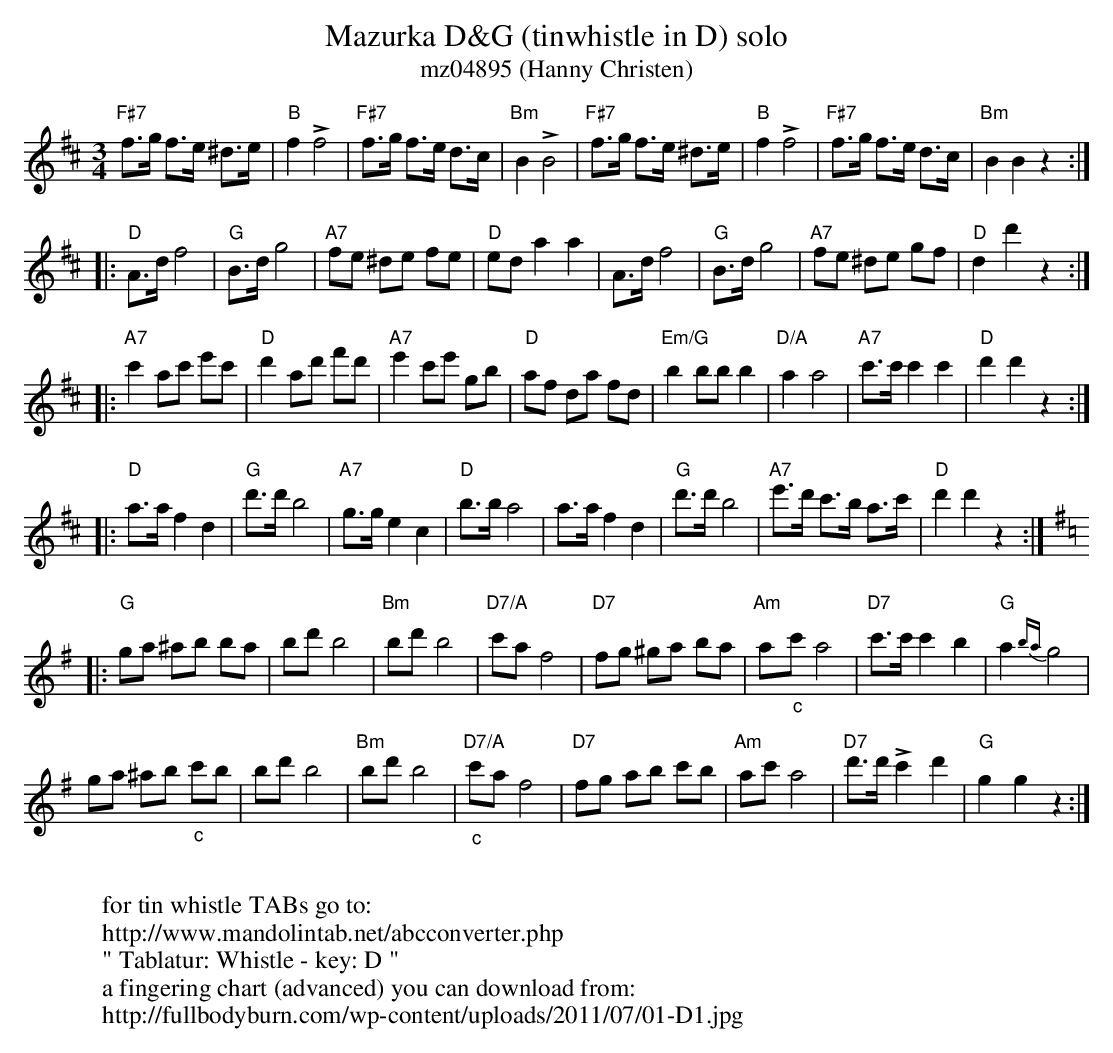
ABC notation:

X:1
T:Mazurka D&G (tinwhistle in D) solo
T:mz04895 (Hanny Christen)
M:3/4
L:1/8
K:D transpose=12
"F#7"f>g f>e ^d>e | "B"f2!>!f4 | "F#7"f>g f>e d>c | "Bm"B2 !>!B4 | "F#7"f>g f>e ^d>e | "B"f2!>!f4 | "F#7"f>g f>e d>c | "Bm"B2 B2z2 ::
"D"A>df4 | "G"B>dg4 | "A7"fe ^de fe | "D"eda2a2 | A>df4 | "G"B>dg4 | "A7"fe ^de gf | "D"d2d'2z2 ::
"A7"c'2ac' e'c' | "D"d'2ad' f'd' | "A7"e'2c'e' gb | "D"af da fd | "Em/G"b2bb b2 | "D/A"a2a4 | "A7"c'>c'c'2c'2 | "D"d'2d'2z2 ::
"D"a>a f2d2 | "G"d'>d'b4 | "A7"g>ge2c2 | "D"b>ba4 | a>af2d2 | "G"d'>d'b4 | "A7"e'>d' c'>b a>c' | "D"d'2d'2z2 :: [K:Gmaj]
"G"ga ^ab ba | bd'b4 | "Bm"bd'b4 | "D7/A"c'af4 | "D7"fg ^ga ba | "Am"a"_c"c'a4 | "D7"c'>c'c'2b2 | "G"a2{ba}g4 |
ga ^ab "_c"c'b | bd'b4 | "Bm"bd'b4 | "D7/A""_c"c'af4 | "D7"fg ab c'b | "Am"ac'a4 | "D7"d'>d'!>!c'2d'2 | "G"g2g2z2 :|
W:
W:for tin whistle TABs go to:
W:http://www.mandolintab.net/abcconverter.php
W:" Tablatur: Whistle - key: D "
W:a fingering chart (advanced) you can download from:
W:http://fullbodyburn.com/wp-content/uploads/2011/07/01-D1.jpg
